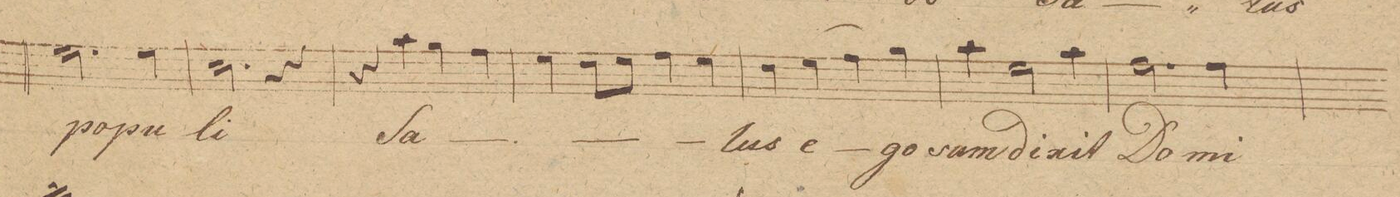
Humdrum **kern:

**kern	**text
*I"Baſso 1mo	*
*clefF4	*
*k[]	*
*met(c|)	*
*M2/2	*
2.G\	po-
4G\	-pu-
=53	=53
2.E\	-li
4r	.
=54	=54
4r	.
4c\	Sa-
4B\	.
4A\	.
=55	=55
4G\	.
8F\L	.
8G\J	.
4A\	.
4G\	.
=56	=56
4F\	-lus
(4G\	e-
4A\)	.
4B\	-go
=57	=57
4c\	sum
2G\	di-
4c\	-xit
=58	=58
2.A\	Do-
4A\	-mi-
=59	=59
*-	*-
